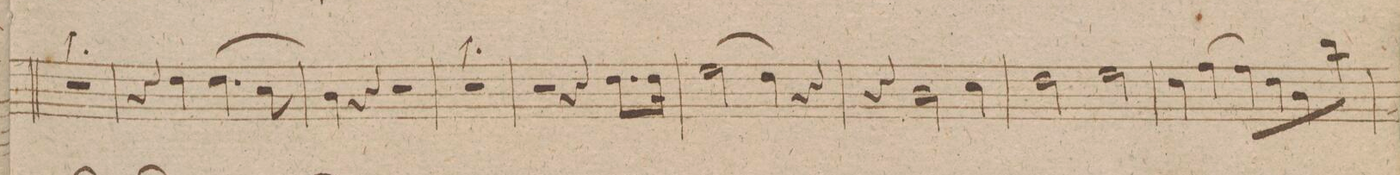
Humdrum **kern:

**kern	**dynam
*I"Clarinetto 1mo in A	*
*clefG2	*
*k[f#]	*
*met(c)	*
*M4/4	*
1r	.
=7	=7
*2\right	*
4r	.
4b	.
(>4.b	.
8a	.
=8	=8
4g)	.
4r	.
2r	.
=9	=9
1r	.
=10	=10
2r	.
4r	.
8.bL	.
16bJk	.
=11	=11
(>2cc	.
4b)	.
4r	.
=12	=12
4r	.
2g	.
4a	.
=13	=13
2b	.
2cc	.
=14	=14
4b	.
[4dd	.
8ddL]	.
8b	.
8g	.
8ggJ	.
=15	=15
*-	*-
